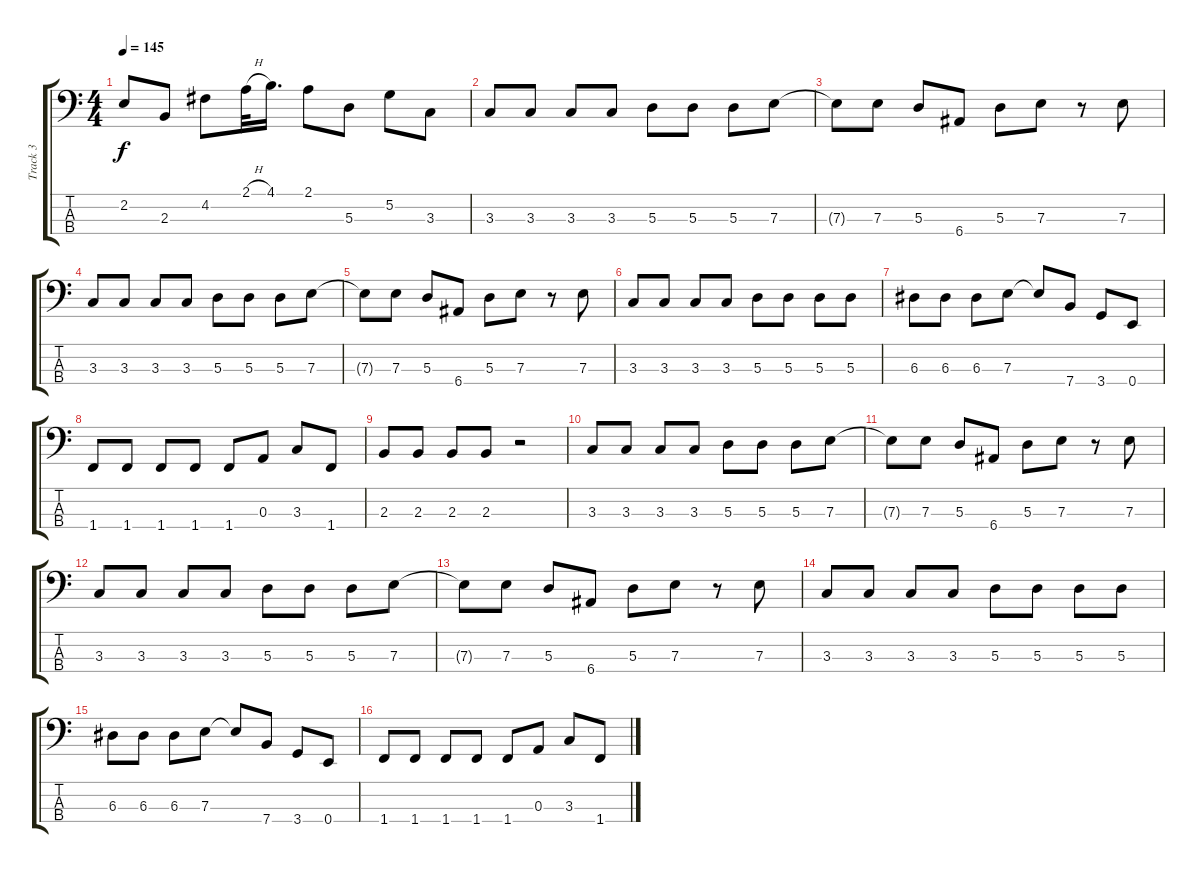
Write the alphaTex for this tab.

\track ("Track 3" "Track 3") {instrument electricbassfinger}
\staff {score tabs}
\tuning (G2 D2 A1 E1) {hide}
\ts (4 4)
\tempo 145
\clef f4
\ks c
2.2{t}.8{dy f} 2.3.8 4.2.8 2.1{h}.32 4.1.16{d} 2.1.8 5.3.8 5.2.8 3.3.8 |
3.3.8 3.3.8 3.3.8 3.3.8 5.3.8 5.3.8 5.3.8 7.3.8 |
7.3{t}.8 7.3.8 5.3.8 6.4.8 5.3.8 7.3.8 r.8 7.3.8 |
3.3.8 3.3.8 3.3.8 3.3.8 5.3.8 5.3.8 5.3.8 7.3.8 |
7.3{t}.8 7.3.8 5.3.8 6.4.8 5.3.8 7.3.8 r.8 7.3.8 |
3.3.8 3.3.8 3.3.8 3.3.8 5.3.8 5.3.8 5.3.8 5.3.8 |
6.3.8 6.3.8 6.3.8 7.3.8 7.3{t}.8 7.4.8 3.4.8 0.4.8 |
1.4.8 1.4.8 1.4.8 1.4.8 1.4.8 0.3.8 3.3.8 1.4.8 |
2.3.8 2.3.8 2.3.8 2.3.8 r.2 |
3.3.8 3.3.8 3.3.8 3.3.8 5.3.8 5.3.8 5.3.8 7.3.8 |
7.3{t}.8 7.3.8 5.3.8 6.4.8 5.3.8 7.3.8 r.8 7.3.8 |
3.3.8 3.3.8 3.3.8 3.3.8 5.3.8 5.3.8 5.3.8 7.3.8 |
7.3{t}.8 7.3.8 5.3.8 6.4.8 5.3.8 7.3.8 r.8 7.3.8 |
3.3.8 3.3.8 3.3.8 3.3.8 5.3.8 5.3.8 5.3.8 5.3.8 |
6.3.8 6.3.8 6.3.8 7.3.8 7.3{t}.8 7.4.8 3.4.8 0.4.8 |
1.4.8 1.4.8 1.4.8 1.4.8 1.4.8 0.3.8 3.3.8 1.4.8
